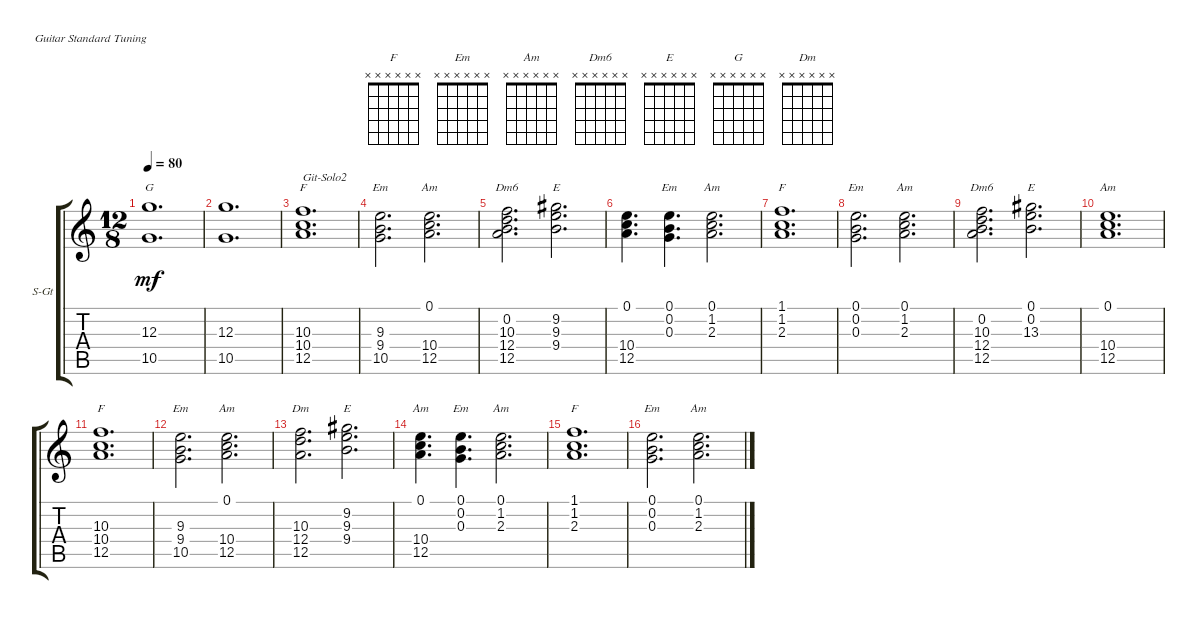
\bracketExtendMode groupsimilarinstruments
\firstSystemTrackNameOrientation horizontal
\otherSystemsTrackNameOrientation horizontal
\track ("Скрипка" "S-Gt") {instrument stringensemble1}
\staff {score tabs}
\tuning (E4 B3 G3 D3 A2 E2)
\displaytranspose 12
\chord ("F" x x x x x x)
\chord ("Em" x x x x x x)
\chord ("Am" x x x x x x)
\chord ("Dm6" x x x x x x)
\chord ("E" x x x x x x)
\chord ("G" x x x x x x)
\chord ("Dm" x x x x x x)
\ts (12 8)
\tempo 80
\clef g2
\ks c
(12.3 10.5).1{d ch "G" dy mf} |
(12.3 10.5).1{d} |
(10.3 10.4 12.5).1{d ch "F" txt "Git-Solo2"} |
(9.3 9.4 10.5).2{d ch "Em"} (0.1 10.4 12.5).2{d ch "Am"} |
(0.2 10.3 12.4 12.5).2{d ch "Dm6"} (9.2 9.3 9.4).2{d ch "E"} |
(0.1 10.4 12.5).4{d} (0.1 0.2 0.3).4{d ch "Em"} (0.1 1.2 2.3).2{d ch "Am"} |
(1.1 1.2 2.3).1{d ch "F"} |
(0.1 0.2 0.3).2{d ch "Em"} (0.1 1.2 2.3).2{d ch "Am"} |
(0.2 10.3 12.4 12.5).2{d ch "Dm6"} (0.1 0.2 13.3).2{d ch "E"} |
(0.1 10.4 12.5).1{d ch "Am"} |
(10.3 10.4 12.5).1{d ch "F"} |
(9.3 9.4 10.5).2{d ch "Em"} (0.1 10.4 12.5).2{d ch "Am"} |
(10.3 12.4 12.5).2{d ch "Dm"} (9.2 9.3 9.4).2{d ch "E"} |
(0.1 10.4 12.5).4{d ch "Am"} (0.1 0.2 0.3).4{d ch "Em"} (0.1 1.2 2.3).2{d ch "Am"} |
(1.1 1.2 2.3).1{d ch "F"} |
(0.1 0.2 0.3).2{d ch "Em"} (0.1 1.2 2.3).2{d ch "Am"}
